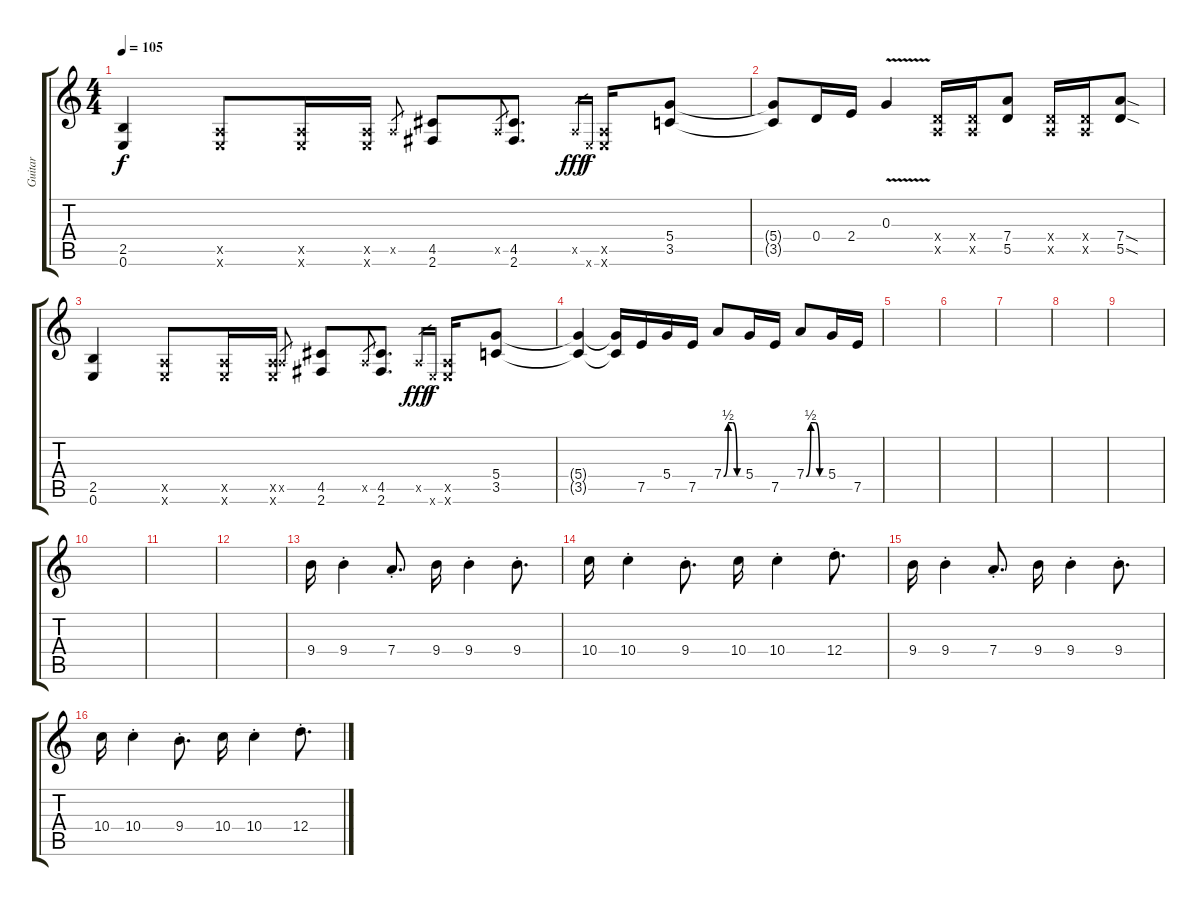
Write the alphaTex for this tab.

\track ("Guitar" "Guitar") {instrument distortionguitar}
\staff {score tabs}
\tuning (E4 B3 G3 D3 A2 E2) {hide}
\ts (4 4)
\tempo 105
\clef g2
\ks c
(2.5 0.6).4{dy f} (0.5{x} 0.6{x}).8 (0.5{x} 0.6{x}).16 (0.5{x} 0.6{x}).16 0.5{x}.8{gr} (4.5 2.6).8 0.5{x}.8{gr} (4.5 2.6).8{d} 0.5{x}.16{gr dy fff} 0.6{x}.16{gr dy f} (0.5{x} 0.6{x}).16 (5.4 3.5).8 |
(5.4{t} 3.5{t}).8 0.4.16 2.4.16 0.3{v}.4 (0.4{x} 0.5{x}).16 (0.4{x} 0.5{x}).16 (7.4 5.5).8 (0.4{x} 0.5{x}).16 (0.4{x} 0.5{x}).16 (7.4{sod} 5.5{sod}).8 |
(2.5 0.6).4 (0.5{x} 0.6{x}).8 (0.5{x} 0.6{x}).16 (0.5{x} 0.6{x}).16 0.5{x}.8{gr} (4.5 2.6).8 0.5{x}.8{gr} (4.5 2.6).8{d} 0.5{x}.16{gr dy fff} 0.6{x}.16{gr dy f} (0.5{x} 0.6{x}).16 (5.4 3.5).8 |
(5.4{t} 3.5{t}).4 (5.4{t} 3.5{t}).16 7.5.16 5.4.16 7.5.16 7.4{be (custom 0 0 15 2 30 2 45 0 60 0)}.8 5.4.16 7.5.16 7.4{be (custom 0 0 15 2 30 2 45 0 60 0)}.8 5.4.16 7.5.16 |
|
|
|
|
|
|
|
|
9.4.16 9.4{st}.4 7.4{st}.8{d} 9.4.16 9.4{st}.4 9.4{st}.8{d} |
10.4.16 10.4{st}.4 9.4{st}.8{d} 10.4.16 10.4{st}.4 12.4{st}.8{d} |
9.4.16 9.4{st}.4 7.4{st}.8{d} 9.4.16 9.4{st}.4 9.4{st}.8{d} |
10.4.16 10.4{st}.4 9.4{st}.8{d} 10.4.16 10.4{st}.4 12.4{st}.8{d}
